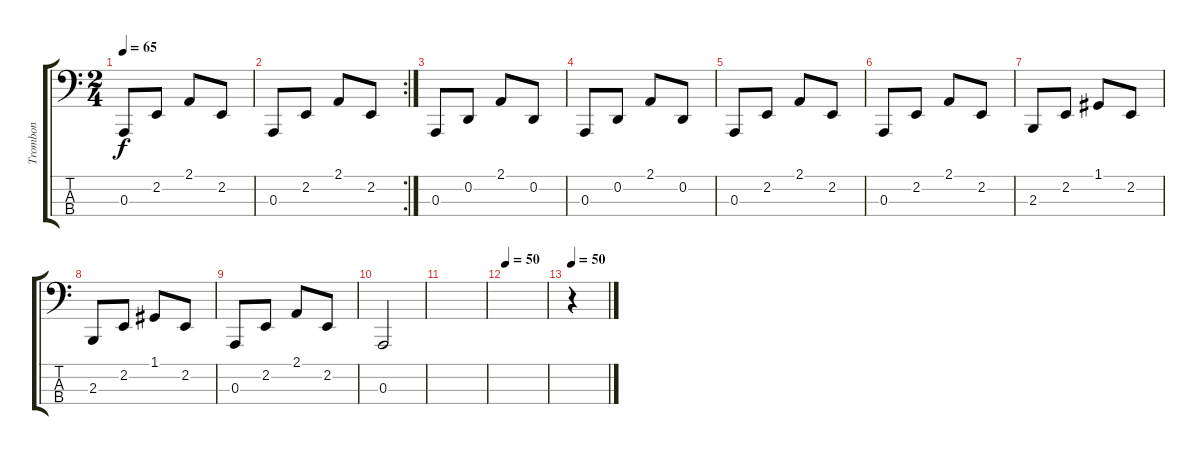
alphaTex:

\track ("Trombon" "Trombon") {instrument tuba}
\staff {score tabs}
\tuning (G2 D2 A1 E1) {hide}
\ts (2 4)
\tempo 65
\clef f4
\ks c
0.3.8{dy f} 2.2.8 2.1.8 2.2.8 |
\rc 2
0.3.8 2.2.8 2.1.8 2.2.8 |
0.3.8 0.2.8 2.1.8 0.2.8 |
0.3.8 0.2.8 2.1.8 0.2.8 |
0.3.8 2.2.8 2.1.8 2.2.8 |
0.3.8 2.2.8 2.1.8 2.2.8 |
2.3.8 2.2.8 1.1.8 2.2.8 |
2.3.8 2.2.8 1.1.8 2.2.8 |
0.3.8 2.2.8 2.1.8 2.2.8 |
0.3.2 |
|
\tempo 50
|
\tempo 50
r.4
